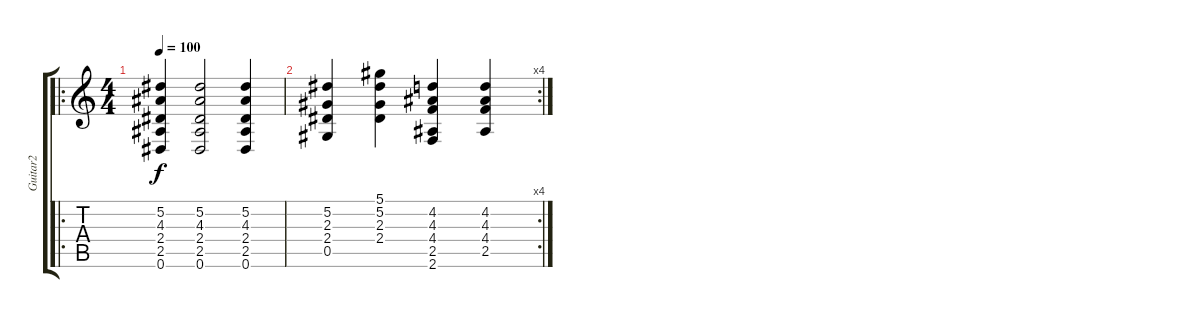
\track ("Guitar2" "Guitar2") {instrument distortionguitar}
\staff {score tabs}
\tuning (Eb4 Bb3 Gb3 Db3 Ab2 Eb2) {hide}
\ro
\ts (4 4)
\tempo 100
\clef g2
\ks c
(5.2 4.3 2.4 2.5 0.6).4{dy f} (5.2 4.3 2.4 2.5 0.6).2 (5.2 4.3 2.4 2.5 0.6).4 |
\rc 4
(5.2 2.3 2.4 0.5).4 (5.1 5.2 2.3 2.4).4 (4.2 4.3 4.4 2.5 2.6).4 (4.2 4.3 4.4 2.5).4
